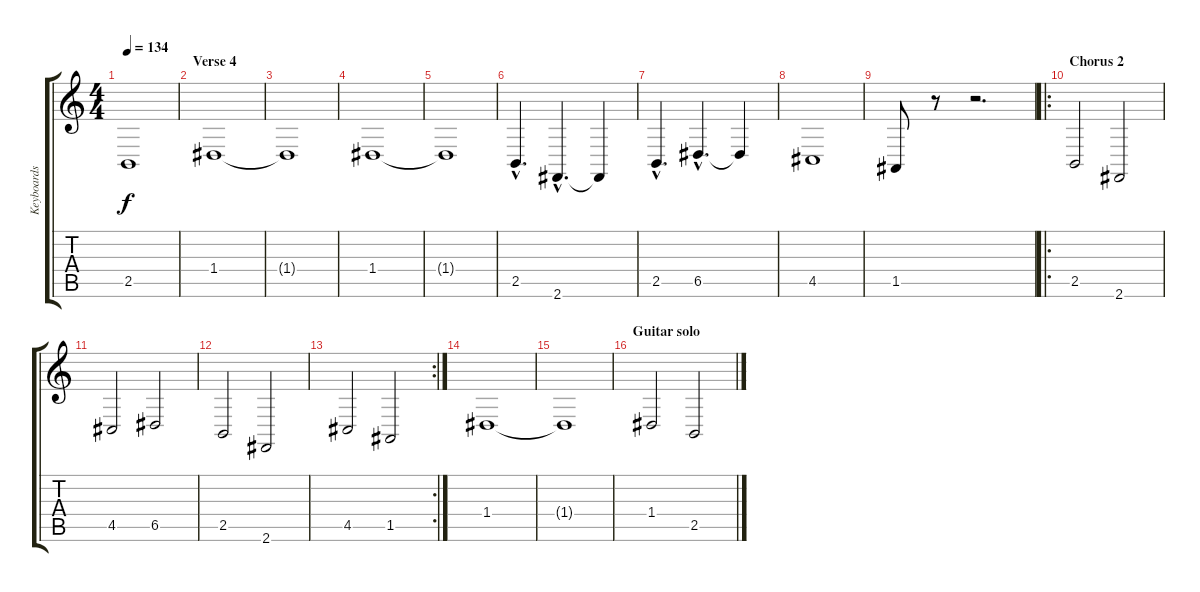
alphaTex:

\track ("Keyboards 2" "Keyboards ") {instrument stringensemble1}
\staff {score tabs}
\tuning (E4 B3 G3 D3 A2 E2) {hide}
\ts (4 4)
\tempo 134
\clef g2
\ks c
2.5.1{dy f} |
\section ("" "Verse 4")
1.4.1 |
1.4{t}.1 |
1.4.1 |
1.4{t}.1 |
2.5{hac}.4{d} 2.6{hac}.4{d} 2.6{t}.4 |
2.5{hac}.4{d} 6.5{hac}.4{d} 6.5{t}.4 |
4.5.1 |
1.5.8 r.8 r.2{d} |
\ro
\section ("" "Chorus 2")
2.5.2 2.6.2 |
4.5.2 6.5.2 |
2.5.2 2.6.2 |
\rc 2
4.5.2 1.5.2 |
1.4.1 |
1.4{t}.1 |
\section ("" "Guitar solo")
1.4.2 2.5.2
